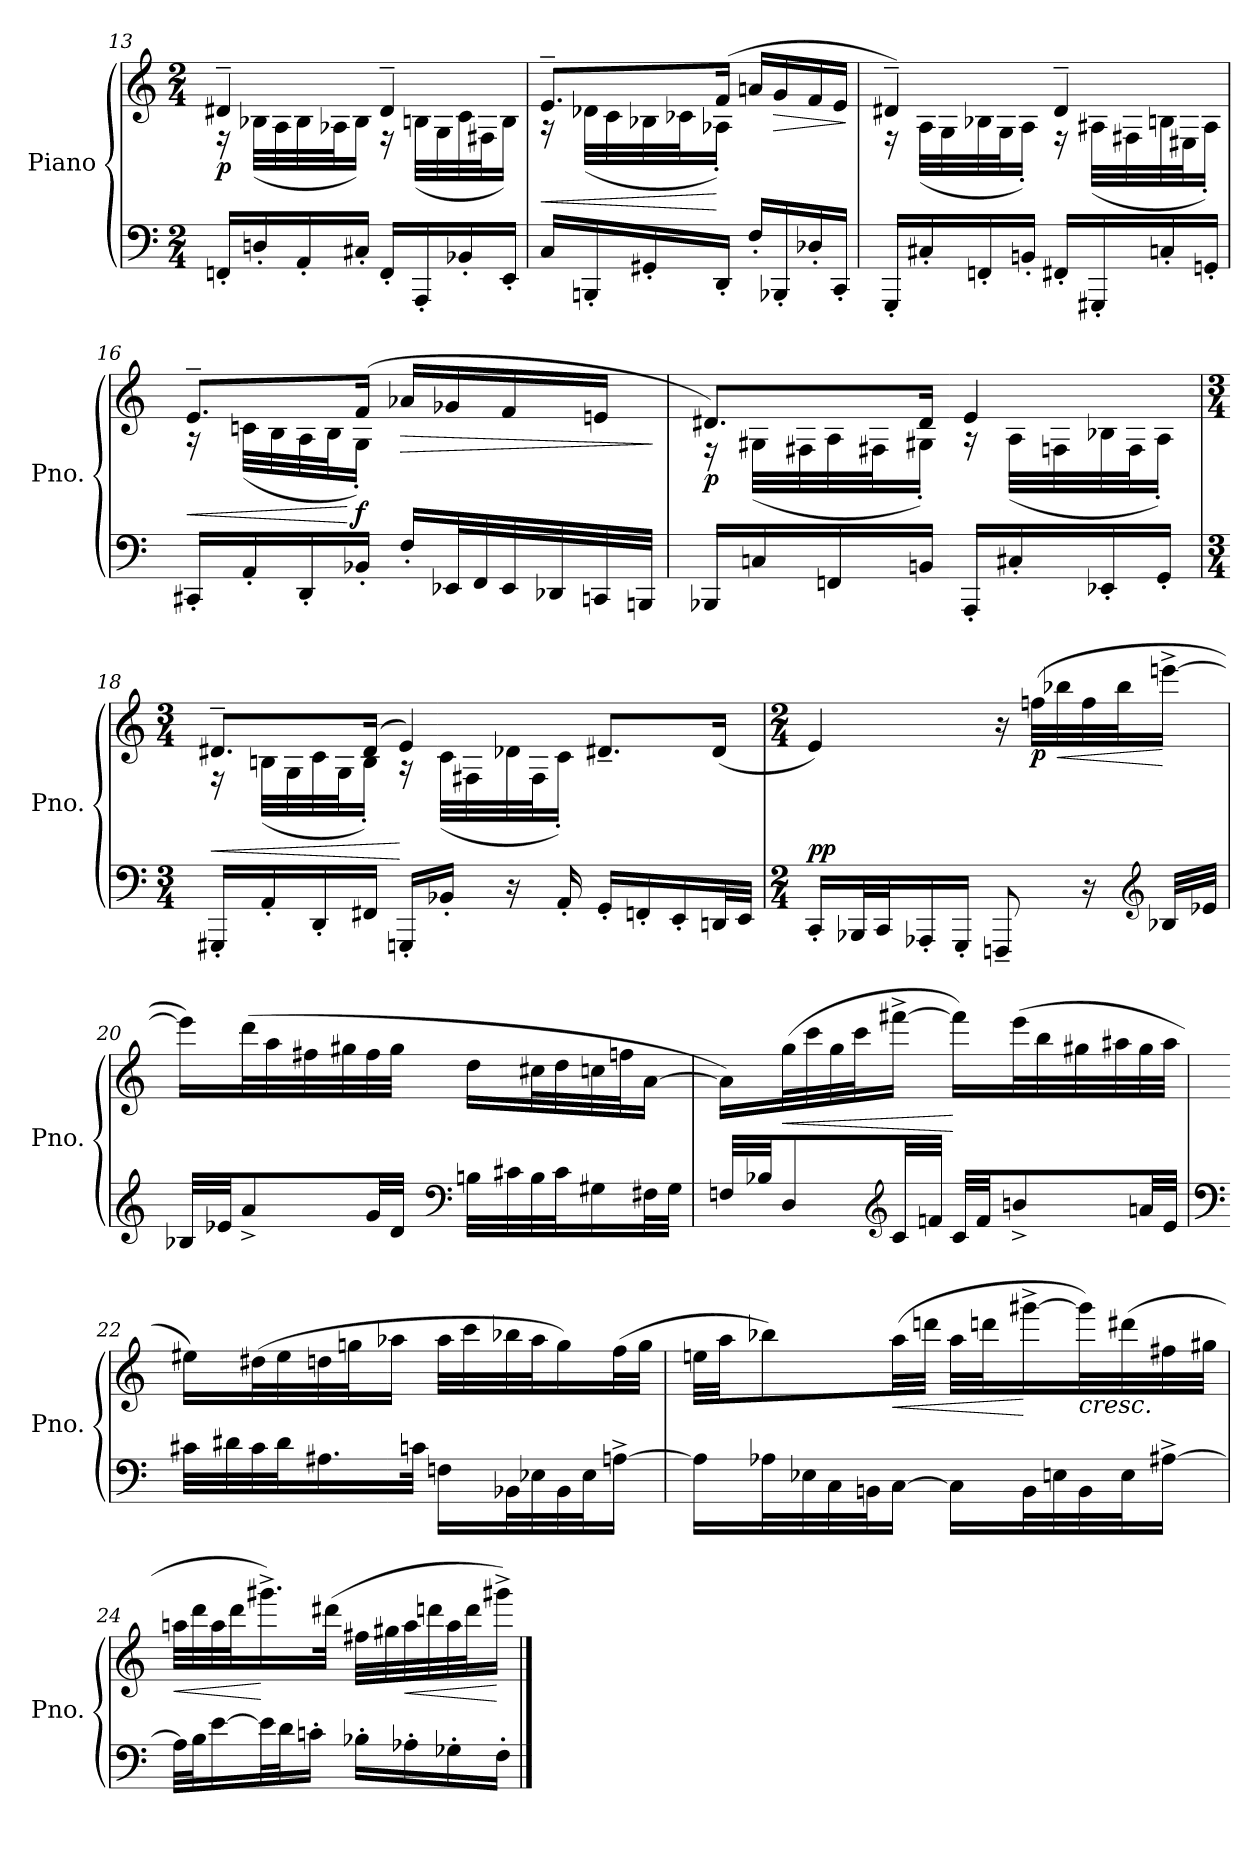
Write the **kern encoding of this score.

**kern	**kern	**dynam
*part1	*part1	*part1
*staff2	*staff1	*staff1/2
*I"Piano	*	*
*I'Pno.	*	*
!!LO:LB:g=z
*clefF4	*clefG2	*
*k[]	*k[]	*
*M2/4	*M2/4	*
=13	=13	=13
*	*^	*
!	!	!	!LO:DY:b
16FFn'/LL	4d#X~/	16r	p
16Dn'/	.	(<32B-X\LLL	.
.	.	32A\	.
16AA'/	.	32B-\	.
.	.	32A-X\J	.
16C#X'/JJ	.	16B-\JJ)	.
16FF'/LL	4d#~/	16r	.
16AAA'/	.	(<32Bn\LLL	.
.	.	32G\	.
16BB-X'/	.	32c\	.
.	.	32F#X\J	.
16EE'/JJ	.	16B\JJ)	.
=14	=14	=14	=14
!	!	!	!LO:HP:b
16C/LL	8.e~/L	16r	<
16BBBn'/	.	(<32d-X\LLL	.
.	.	32c\	.
16GG#X'/	.	32B-X\	.
.	.	32c-X\J	.
16DD'/JJ	(>16f/Jk	16A-X'\JJ)	[
16F'/LL	16an/LL	4ryy	.
!	!	!	!LO:HP:b
16BBB-X'/	16g/	.	>
16D-X'/	16f/	.	.
16CC'/JJ	16e/JJ	.	.
*	*v	*v	*
.	.	]
=15	=15	=15
*	*^	*
16GGG'/LL	4d#X~/)	16r	.
16C#X'/	.	(<32A\LLL	.
.	.	32G\	.
16FFn'/	.	32B-X\	.
.	.	32G\J	.
16BBn'/JJ	.	16A'\JJ)	.
16FF#X'/LL	4d#~/	16r	.
16GGG#X'/	.	(<32A#X\LLL	.
.	.	32F#X\	.
16Cn'/	.	32Bn\	.
.	.	32E#X\J	.
16GGn'/JJ	.	16A#'\JJ)	.
!!LO:PB:g=z	!!
=16	=16	=16	=16
!	!	!	!LO:HP:b
16CC#X'/LL	8.e~/L	16r	<
16AA'/	.	(<32cn\LLL	.
.	.	32B\	.
16DD'/	.	32A\	.
.	.	32B\J	.
!	!	!	!LO:DY:n=1:b
16BB-X'/JJ	(>16f/Jk	16G'\JJ)	[ f
!	!	!	!LO:HP:b
16F'/LL	16a-X/LL	4ryy	>
32EE-X/L	16g-X/	.	.
32FF/	.	.	.
32EE-/	16f/	.	.
32DD-X/	.	.	.
32CCn/	16en/JJ	.	.
32BBBn/JJJ	.	.	.
*	*v	*v	*
.	.	]
=17	=17	=17
*	*^	*
!	!	!	!LO:DY:b
16BBB-X/LL	8.d#X/L)	16r	p
16Cn/	.	(<32G#X\LLL	.
.	.	32F#X\	.
16FFn/	.	32A\	.
.	.	32F#X\J	.
16BBn/JJ	16d#/Jk	16G#X'\JJ)	.
16AAA'/LL	4e/	16r	.
16C#X'/	.	(<32A\LLL	.
.	.	32Fn\	.
16EE-X'/	.	32B-X\	.
.	.	32F\J	.
16GG'/JJ	.	16A'\JJ)	.
!!LO:LB:g=z	!!
=18	=18	=18	=18
*M3/4	*M3/4	*	*
!	!	!	!LO:HP:b
16GGG#X'/LL	8.d#X~/L	16r	<
16AA'/	.	(<32Bn\LLL	.
.	.	32G\	.
16DD'/	.	32c\	.
.	.	32G\J	.
16FF#X/JJ	(>16d#/Jk	16B'\JJ)	.
16GGGn'/LL	4e/)	16r	[
16BB-X'/JJ	.	(<32c\LLL	.
.	.	32F#X\	.
16r	.	32d-X\	.
.	.	32F#\J	.
16AA'/	.	16c'\JJ)	.
16GG'/LL	8.d#X~/L	4ryy	.
16FFn'/	.	.	.
16EE'/	.	.	.
32DDn/L	(<16d#/Jk	.	.
32EE/JJJ	.	.	.
*	*v	*v	*
=19	=19	=19
*M2/4	*M2/4	*
!	!	!LO:DY:a=2
16CC'/LL	4e/)	pp
32BBB-X/L	.	.
32CC/J	.	.
16AAA-X'/	.	.
16GGG'/JJ	.	.
8FFFn~/	16r	.
!	!	!LO:DY:b
.	(>32ffn\LLL	p
!	!	!LO:HP:b
.	32bb-X\	<
16r	32ff\	.
.	32bb-\J	.
*clefG2	*	*
32B-X/LLL	[16eeen^\JJ	[
32e-X/JJJ	.	.
!!LO:LB:g=z
=20	=20	=20
32B-X/LLL	16eee\LL])	.
32e-X/JJ	.	.
8a^/	(>32ddd\L	.
.	32aa\	.
.	32ff#X\	.
.	32gg#X\	.
32g/LL	32ff#\	.
32d/JJJ	32gg#\JJJ	.
*clefF4	*	*
32Bn\LLL	16dd\LL	.
32c#X\	.	.
32B\	32cc#X\L	.
32c#\J	32dd\	.
16G#X\	32ccn\	.
.	32ffn\J	.
32F#X\L	[16a\JJ	.
32G#\JJJ	.	.
=21	=21	=21
32Fn/LLL	16a\LL])	.
32B-X/JJ	.	.
!	!	!LO:HP:b
8D/	(>32gg\L	<
.	32ccc\	.
.	32gg\	.
.	32ccc\J	.
*clefG2	*	*
32c/LL	[16fff#X^\JJ	.
32fn/JJJ	.	.
32c/LLL	16fff#\LL])	[
32f/JJ	.	.
8bn^/	(>32eee\L	.
.	32bb\	.
.	32gg#X\	.
.	32aa#X\	.
32an/LL	32gg#\	.
32e/JJJ	32aa#\JJJ	.
!!LO:LB:g=z
=22	=22	=22
*clefF4	*	*
32c#X\LLL	16ee#X\LL)	.
32d#X\	.	.
32c#\	(>32dd#X\L	.
32d#\J	32ee#\	.
16.A#X\	32ddn\	.
.	32ggn\J	.
.	16aa-X\JJ	.
32cn\JJk	.	.
16Fn\LL	32aa-\LLL	.
.	32ccc\	.
32BB-X\L	32bb-X\	.
32E-X\	32aa-\J	.
32BB-\	16gg\)	.
32E-\J	.	.
[16An^\JJ	(>32ff\L	.
.	32gg\JJJ	.
=23	=23	=23
16A\LL]	32een\LLL	.
.	32aa\JJ	.
32A-X\L	8bb-X\)	.
32E-X\	.	.
32C\	.	.
32BBn\J	.	.
!	!	!LO:HP:b
[16C\JJ	(>32aa\LL	<
.	32dddn\JJJ	.
16C\LL]	32aa\LLL	.
.	32dddn\J	.
32BB\L	[16ggg#X^\	[
32En\	.	.
!	!LO:TX:b:i:t=cresc.	!
32BB\	32ggg#\L])	.
32E\J	(>32ddd#X\	.
[16A#X^\JJ	32ff#X\	.
.	32gg#X\JJJ	.
!!LO:LB:g=z
=24	=24	=24
!	!	!LO:HP:b
32A#\LLL]	32aan\LLL	<
32B\J	32ddd\	.
[16e\	32aa\	.
.	32ddd\J	.
32e\L]	16.ggg#X^\)	[
32d\J	.	.
16cn'\JJ	.	.
.	(>32ddd#X\JJk	.
16B-X'\LL	32ff#X\LLL	.
.	32gg#X\	.
!	!	!LO:HP:b
16A-X'\	32aa\	<
.	32dddn\	.
16G-X'\	32aa\	.
.	32ddd\J	.
16F'\JJ	16ggg#X^\JJ)	[
==	==	==
*-	*-	*-
